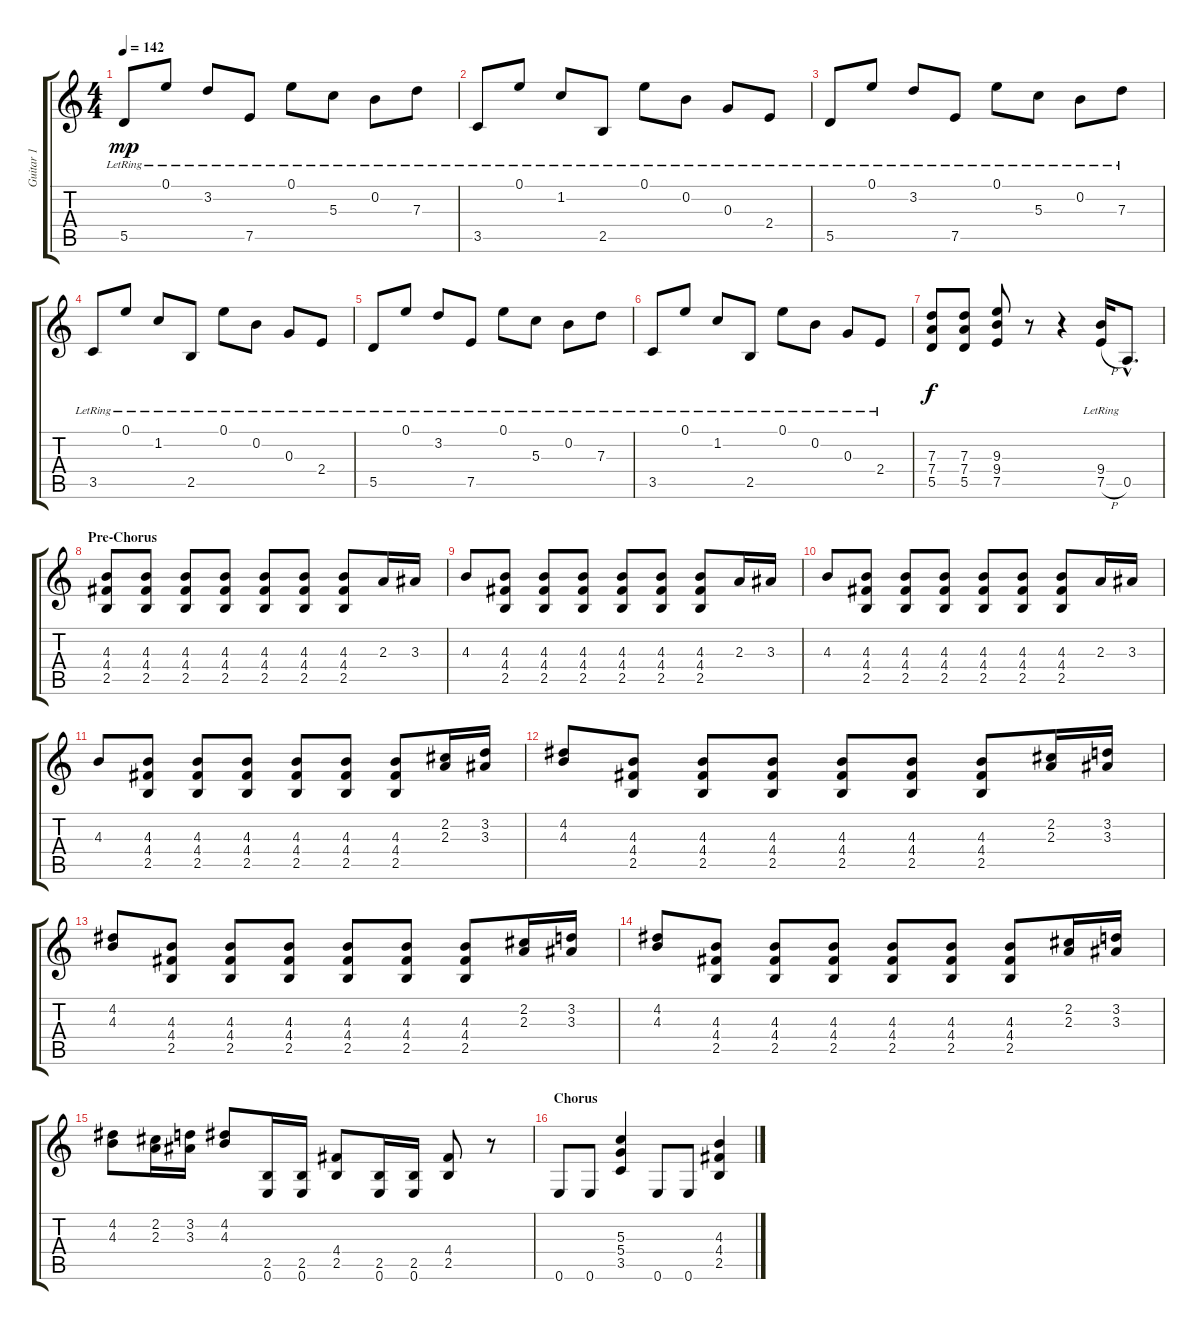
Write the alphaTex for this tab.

\track ("Guitar 1" "Guitar 1") {instrument distortionguitar}
\staff {score tabs}
\tuning (E4 B3 G3 D3 A2 E2) {hide}
\ts (4 4)
\tempo 142
\clef g2
\ks c
5.5{lr}.8{dy mp} 0.1{lr}.8 3.2{lr}.8 7.5{lr}.8 0.1{lr}.8 5.3{lr}.8 0.2{lr}.8 7.3{lr}.8 |
3.5{lr}.8 0.1{lr}.8 1.2{lr}.8 2.5{lr}.8 0.1{lr}.8 0.2{lr}.8 0.3{lr}.8 2.4{lr}.8 |
5.5{lr}.8 0.1{lr}.8 3.2{lr}.8 7.5{lr}.8 0.1{lr}.8 5.3{lr}.8 0.2{lr}.8 7.3{lr}.8 |
3.5{lr}.8 0.1{lr}.8 1.2{lr}.8 2.5{lr}.8 0.1{lr}.8 0.2{lr}.8 0.3{lr}.8 2.4{lr}.8 |
5.5{lr}.8 0.1{lr}.8 3.2{lr}.8 7.5{lr}.8 0.1{lr}.8 5.3{lr}.8 0.2{lr}.8 7.3{lr}.8 |
3.5{lr}.8 0.1{lr}.8 1.2{lr}.8 2.5{lr}.8 0.1{lr}.8 0.2{lr}.8 0.3{lr}.8 2.4{lr}.8 |
(7.3 7.4 5.5).8{dy f instrument distortionguitar} (7.3 7.4 5.5).8 (9.3 9.4 7.5).8 r.8 r.4 (9.4{lr} 7.5{h}).16 0.5{hac}.8{d} |
\section ("" "Pre-Chorus")
(4.3 4.4 2.5).8 (4.3 4.4 2.5).8 (4.3 4.4 2.5).8 (4.3 4.4 2.5).8 (4.3 4.4 2.5).8 (4.3 4.4 2.5).8 (4.3 4.4 2.5).8 2.3.16 3.3.16 |
4.3.8 (4.3 4.4 2.5).8 (4.3 4.4 2.5).8 (4.3 4.4 2.5).8 (4.3 4.4 2.5).8 (4.3 4.4 2.5).8 (4.3 4.4 2.5).8 2.3.16 3.3.16 |
4.3.8 (4.3 4.4 2.5).8 (4.3 4.4 2.5).8 (4.3 4.4 2.5).8 (4.3 4.4 2.5).8 (4.3 4.4 2.5).8 (4.3 4.4 2.5).8 2.3.16 3.3.16 |
4.3.8 (4.3 4.4 2.5).8 (4.3 4.4 2.5).8 (4.3 4.4 2.5).8 (4.3 4.4 2.5).8 (4.3 4.4 2.5).8 (4.3 4.4 2.5).8 (2.2 2.3).16 (3.2 3.3).16 |
(4.2 4.3).8 (4.3 4.4 2.5).8 (4.3 4.4 2.5).8 (4.3 4.4 2.5).8 (4.3 4.4 2.5).8 (4.3 4.4 2.5).8 (4.3 4.4 2.5).8 (2.2 2.3).16 (3.2 3.3).16 |
(4.2 4.3).8 (4.3 4.4 2.5).8 (4.3 4.4 2.5).8 (4.3 4.4 2.5).8 (4.3 4.4 2.5).8 (4.3 4.4 2.5).8 (4.3 4.4 2.5).8 (2.2 2.3).16 (3.2 3.3).16 |
(4.2 4.3).8 (4.3 4.4 2.5).8 (4.3 4.4 2.5).8 (4.3 4.4 2.5).8 (4.3 4.4 2.5).8 (4.3 4.4 2.5).8 (4.3 4.4 2.5).8 (2.2 2.3).16 (3.2 3.3).16 |
(4.2 4.3).8 (2.2 2.3).16 (3.2 3.3).16 (4.2 4.3).8 (2.5 0.6).16 (2.5 0.6).16 (4.4 2.5).8 (2.5 0.6).16 (2.5 0.6).16 (4.4 2.5).8 r.8 |
\section ("" "Chorus")
0.6.8 0.6.8 (5.3 5.4 3.5).4 0.6.8 0.6.8 (4.3 4.4 2.5).4
